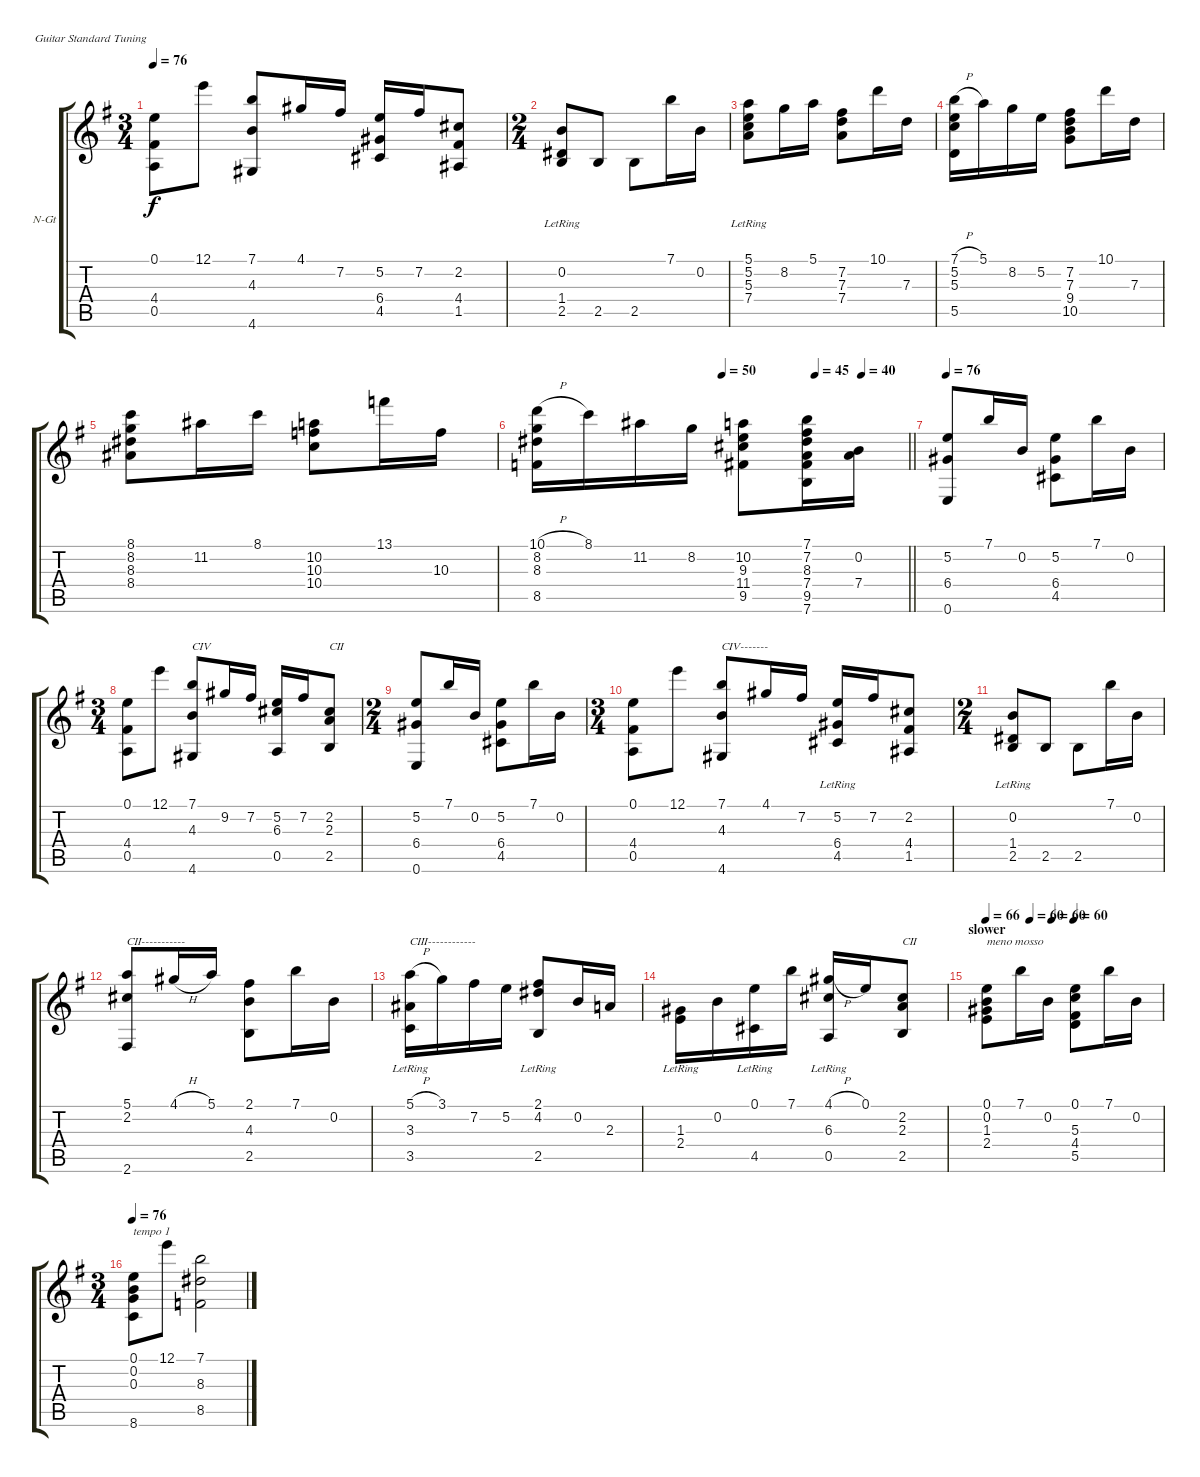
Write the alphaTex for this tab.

\bracketExtendMode groupsimilarinstruments
\firstSystemTrackNameOrientation horizontal
\otherSystemsTrackNameOrientation horizontal
\track ("govia" "N-Gt") {instrument acousticguitarnylon}
\staff {score tabs}
\tuning (E4 B3 G3 D3 A2 E2)
\ts (3 4)
\tempo 76
\clef g2
\ks eminor
(0.1 4.4 0.5).8{dy f} 12.1.8 (7.1 4.3 4.6).8 4.1.16 7.2.16 (5.2 6.4 4.5).16 7.2.16 (2.2 4.4 1.5).8 |
\ts (2 4)
(0.2{lr} 1.4{lr} 2.5).8 2.5.8 2.5.8 7.1.16 0.2.16 |
(5.1{lr} 5.2 5.3 7.4).8 8.2.16 5.1.16 (7.2 7.3 7.4).8 10.1.16 7.3.16 |
(7.1{h} 5.2 5.3 5.5).16 5.1.16 8.2.16 5.2.16 (7.2 7.3 9.4 10.5).8 10.1.16 7.3.16 |
(8.1 8.2 8.3 8.4).8 11.2.16 8.1.16 (10.2 10.3 10.4).8 13.1.16 10.3.16 |
\tempo (50 0.5)
\tempo (45 0.75)
\tempo (40 0.875)
\barLineRight lightlight
(10.1{h} 8.2 8.3 8.5).16 8.1.16 11.2.16 8.2.16 (10.2 9.3 11.4 9.5).8 (7.1 7.2 8.3 7.4 9.5 7.6).16 (0.2 7.4).16 |
\tempo 76
(5.2 6.4 0.6).8 7.1.16 0.2.16 (5.2 6.4 4.5).8 7.1.16 0.2.16 |
\ts (3 4)
(0.1 4.4 0.5).8 12.1.8 (7.1 4.3 4.6).8{txt "CIV"} 9.2.16 7.2.16 (5.2 6.3 0.5).16 7.2.16 (2.2 2.3 2.5).8{txt "CII"} |
\ts (2 4)
(5.2 6.4 0.6).8 7.1.16 0.2.16 (5.2 6.4 4.5).8 7.1.16 0.2.16 |
\ts (3 4)
(0.1 4.4 0.5).8 12.1.8 (7.1 4.3 4.6).8{txt "CIV-------"} 4.1.16 7.2.16 (5.2 6.4{lr} 4.5{lr}).16 7.2.16 (2.2 4.4 1.5).8 |
\ts (2 4)
(0.2{lr} 1.4{lr} 2.5{lr}).8 2.5.8 2.5.8 7.1.16 0.2.16 |
(5.1 2.2 2.6).8{txt "CII-----------"} 4.1{h}.16 5.1.16 (2.1 4.3 2.5).8 7.1.16 0.2.16 |
(5.1{h} 3.3{lr} 3.5{lr}).16{txt "CIII------------"} 3.1.16 7.2.16 5.2.16 (2.1 4.2 2.5{lr}).8 0.2.16 2.3.16 |
(1.3{lr} 2.4{lr}).16 0.2.16 (0.1 4.5{lr}).16 7.1.16 (4.1{h} 6.3{lr} 0.5{lr}).16 0.1.16 (2.2 2.3 2.5).8{txt "CII"} |
\section ("" "slower")
\tempo 66
\tempo (60 0.25)
\tempo (60 0.375)
\tempo (60 0.5)
(0.1 0.2 1.3 2.4).8{txt "meno mosso"} 7.1.16 0.2.16 (0.1 5.3 4.4 5.5).8 7.1.16 0.2.16 |
\ts (3 4)
\section ("" "")
\tempo 76
(0.1 0.2 0.3 8.6).8{txt "tempo 1"} 12.1.8 (7.1 8.3 8.5).2
